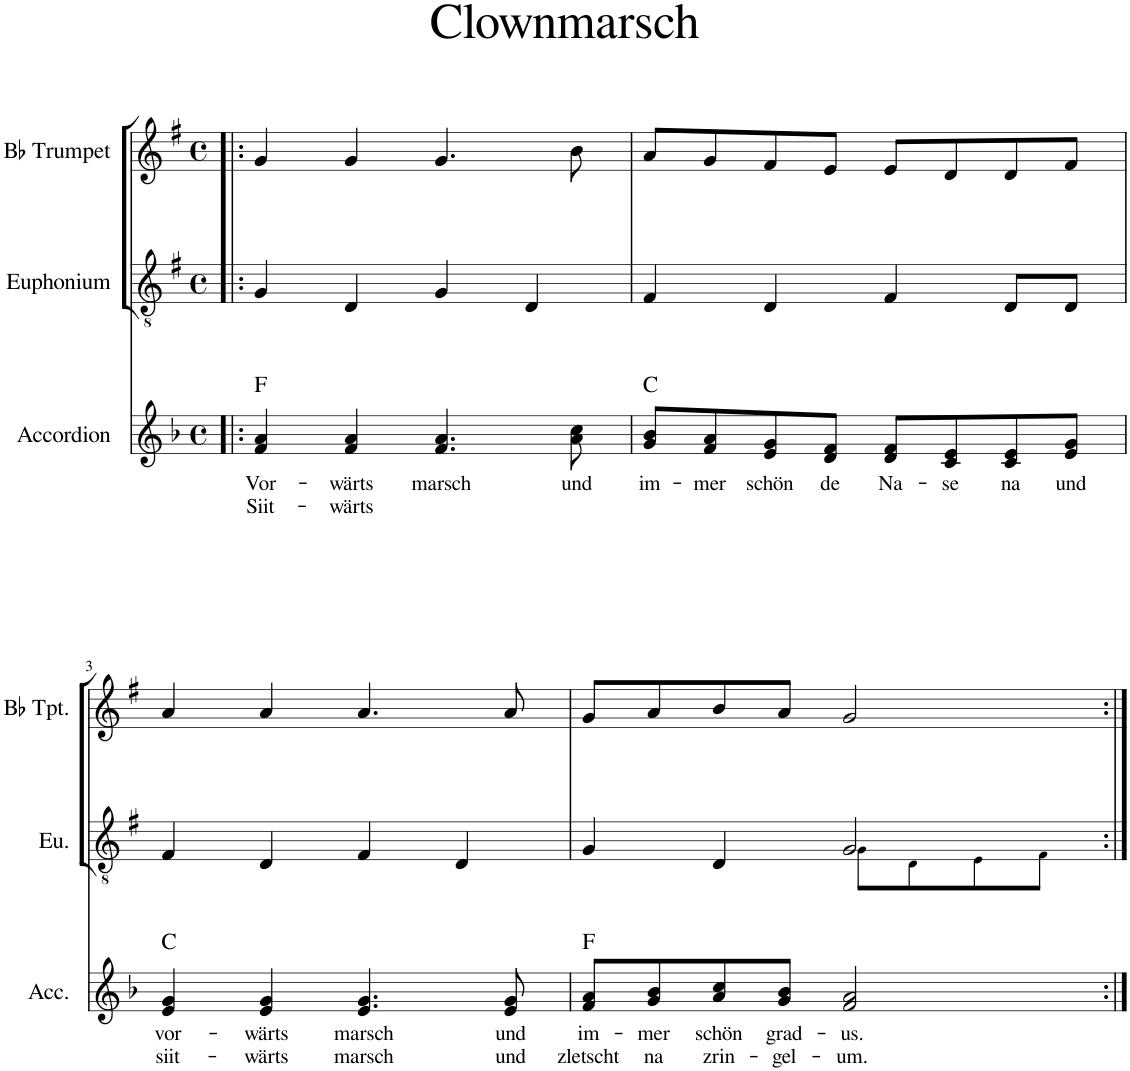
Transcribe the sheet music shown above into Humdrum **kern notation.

**kern	**text	**text	**harte	**kern	**kern
*part3	*part3	*part3	*part3	*part2	*part1
*staff3	*staff3	*staff3	*	*staff2	*staff1
*I"Accordion	*	*	*	*I"Euphonium	*I"Bb Trumpet
*I'Acc.	*	*	*	*I'Eu.	*I'Bb Tpt.
*clefG2	*	*	*	*clefGv2	*clefG2
*	*	*	*	*Trd1c2	*Trd1c2
*k[b-]	*	*	*	*k[f#]	*k[f#]
*M4/4	*	*	*	*M4/4	*M4/4
*met(c)	*	*	*	*met(c)	*met(c)
=1!|:	=1!|:	=1!|:	=1!|:	=1!|:	=1!|:
!	!LO:LY:b	!LO:LY:b	!	!	!
4f/ 4a/	Vor-	Siit-	F:maj	4G/	4g/
!	!LO:LY:b	!LO:LY:b	!	!	!
4f/ 4a/	-wärts	-wärts	.	4D/	4g/
!	!LO:LY:b	!	!	!	!
4.f/ 4.a/	marsch	.	.	4G/	4.g/
.	.	.	.	4D/	.
!	!LO:LY:b	!	!	!	!
8a\ 8cc\	und	.	.	.	8b\
=2	=2	=2	=2	=2	=2
!	!LO:LY:b	!	!	!	!
8g/ 8b-/L	im-	.	C:maj	4F#/	8a/L
!	!LO:LY:b	!	!	!	!
8f/ 8a/	-mer	.	.	.	8g/
!	!LO:LY:b	!	!	!	!
8e/ 8g/	schön	.	.	4D/	8f#/
!	!LO:LY:b	!	!	!	!
8d/ 8f/J	de	.	.	.	8e/J
!	!LO:LY:b	!	!	!	!
8d/ 8f/L	Na-	.	.	4F#/	8e/L
!	!LO:LY:b	!	!	!	!
8c/ 8e/	-se	.	.	.	8d/
!	!LO:LY:b	!	!	!	!
8c/ 8e/	na	.	.	8D/L	8d/
!	!LO:LY:b	!	!	!	!
8e/ 8g/J	und	.	.	8D/J	8f#/J
!!LO:LB:g=z
=3	=3	=3	=3	=3	=3
!	!LO:LY:b	!LO:LY:b	!	!	!
4e/ 4g/	vor-	siit-	C:maj	4F#/	4a/
!	!LO:LY:b	!LO:LY:b	!	!	!
4e/ 4g/	-wärts	-wärts	.	4D/	4a/
!	!LO:LY:b	!LO:LY:b	!	!	!
4.e/ 4.g/	marsch	marsch	.	4F#/	4.a/
.	.	.	.	4D/	.
!	!LO:LY:b	!LO:LY:b	!	!	!
8e/ 8g/	und	und	.	.	8a/
=4	=4	=4	=4	=4	=4
!	!LO:LY:b	!LO:LY:b	!	!	!
*	*	*	*	*^	*
8f/ 8a/L	im-	zletscht	F:maj	4G/	2ryy	8g/L
!	!LO:LY:b	!LO:LY:b	!	!	!	!
8g/ 8b-/	-mer	na	.	.	.	8a/
!	!LO:LY:b	!LO:LY:b	!	!	!	!
8a/ 8cc/	schön	zrin-	.	4D/	.	8b/
!	!LO:LY:b	!LO:LY:b	!	!	!	!
8g/ 8b-/J	grad-	-gel-	.	.	.	8a/J
!	!LO:LY:b	!LO:LY:b	!	!	!	!
2f/ 2a/	-us.	-um.	.	2G/	8G!\L	2g/
.	.	.	.	.	8D!\	.
.	.	.	.	.	8E!\	.
.	.	.	.	.	8F#!\J	.
*	*	*	*	*v	*v	*
=:|!	=:|!	=:|!	=:|!	=:|!	=:|!
*-	*-	*-	*-	*-	*-
